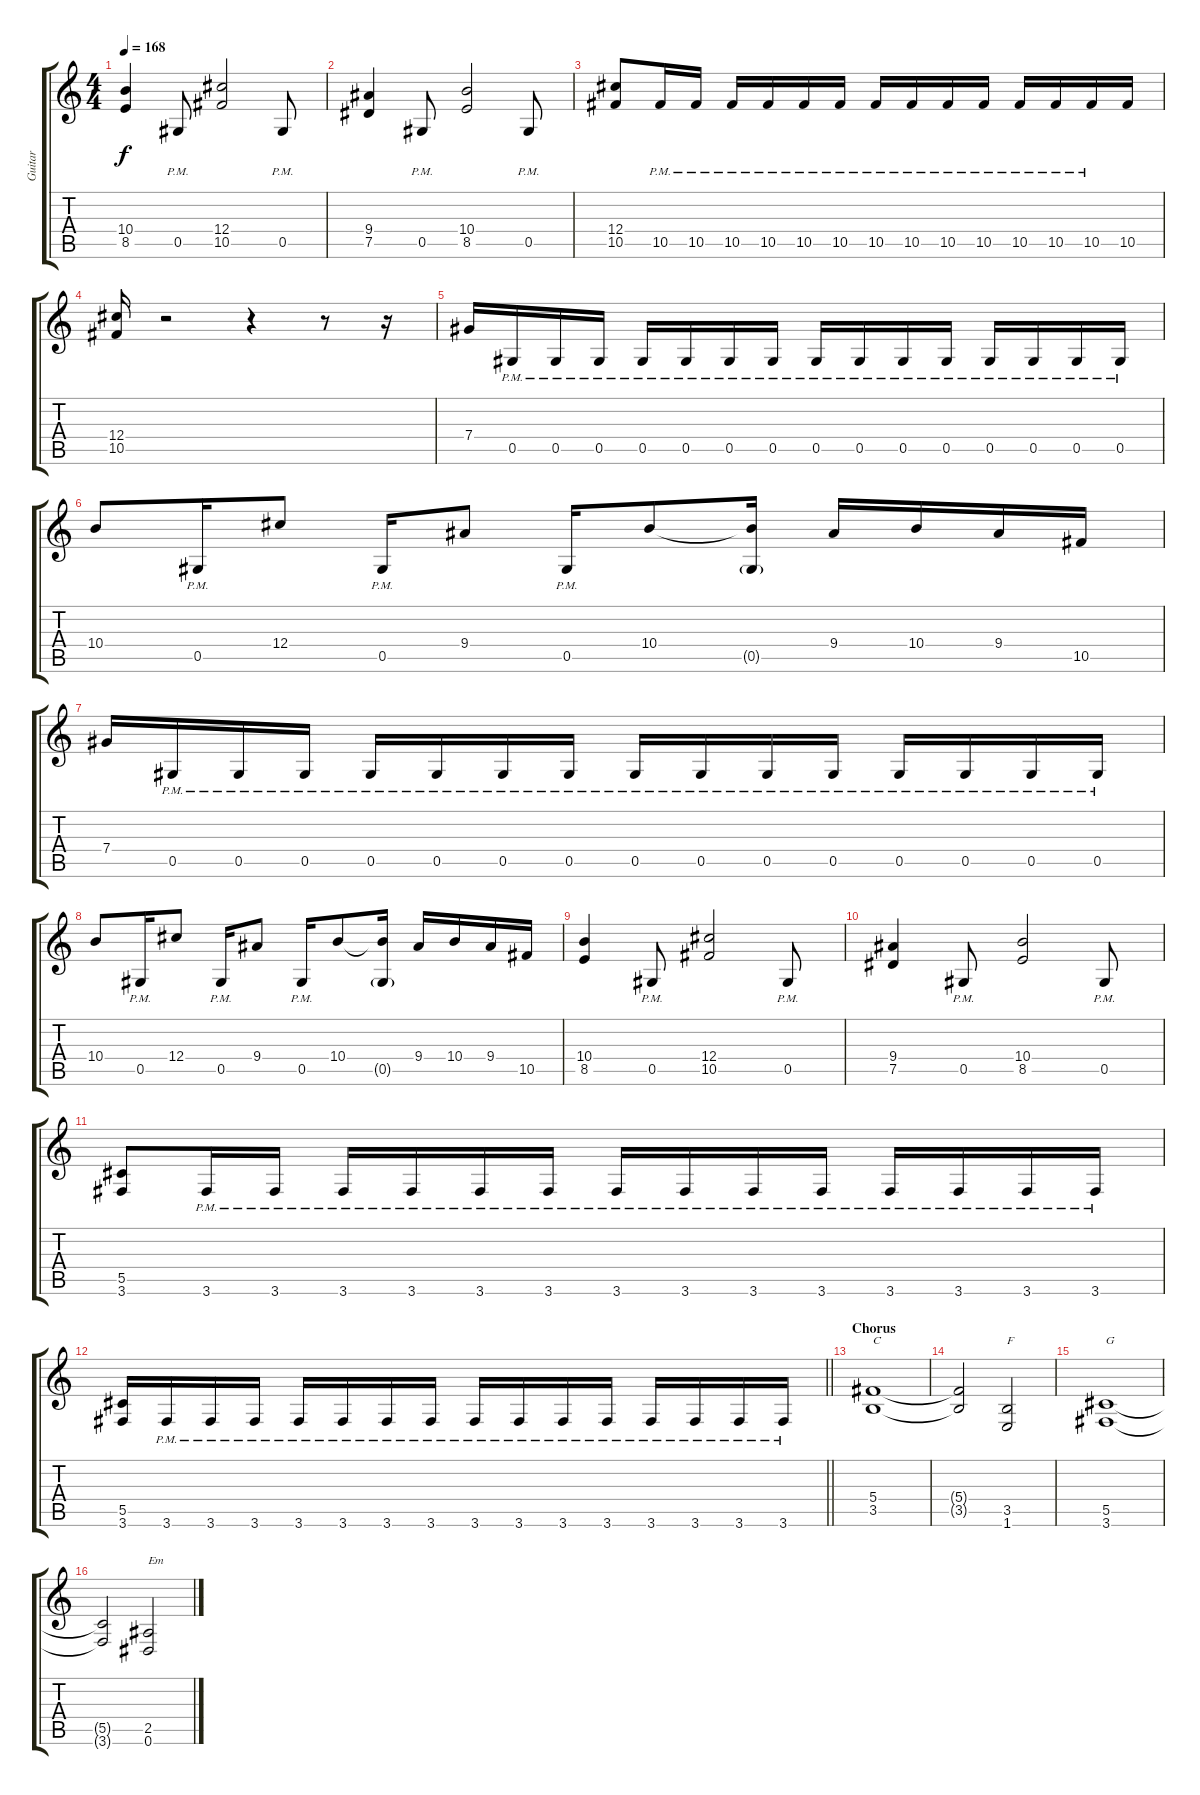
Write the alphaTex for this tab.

\track ("Guitar" "Guitar") {instrument distortionguitar}
\staff {score tabs}
\tuning (Eb4 Bb3 Gb3 Db3 Ab2 Eb2) {hide}
\ts (4 4)
\tempo 168
\clef g2
\ks aminor
(10.4 8.5).4{dy f} 0.5{pm}.8 (12.4 10.5).2 0.5{pm}.8 |
(9.4 7.5).4 0.5{pm}.8 (10.4 8.5).2 0.5{pm}.8 |
(12.4 10.5).8 10.5{pm}.16 10.5{pm}.16 10.5{pm}.16 10.5{pm}.16 10.5{pm}.16 10.5{pm}.16 10.5{pm}.16 10.5{pm}.16 10.5{pm}.16 10.5{pm}.16 10.5{pm}.16 10.5{pm}.16 10.5{pm}.16 10.5.16 |
(12.4 10.5).16 r.2 r.4 r.8 r.16 |
7.4.16 0.5{pm}.16 0.5{pm}.16 0.5{pm}.16 0.5{pm}.16 0.5{pm}.16 0.5{pm}.16 0.5{pm}.16 0.5{pm}.16 0.5{pm}.16 0.5{pm}.16 0.5{pm}.16 0.5{pm}.16 0.5{pm}.16 0.5{pm}.16 0.5{pm}.16 |
10.4.8 0.5{pm}.16 12.4.8 0.5{pm}.16 9.4.8 0.5{pm}.16 10.4.8 (10.4{t} 0.5{g}).16 9.4.16 10.4.16 9.4.16 10.5.16 |
7.4.16 0.5{pm}.16 0.5{pm}.16 0.5{pm}.16 0.5{pm}.16 0.5{pm}.16 0.5{pm}.16 0.5{pm}.16 0.5{pm}.16 0.5{pm}.16 0.5{pm}.16 0.5{pm}.16 0.5{pm}.16 0.5{pm}.16 0.5{pm}.16 0.5{pm}.16 |
10.4.8 0.5{pm}.16 12.4.8 0.5{pm}.16 9.4.8 0.5{pm}.16 10.4.8 (10.4{t} 0.5{g}).16 9.4.16 10.4.16 9.4.16 10.5.16 |
(10.4 8.5).4 0.5{pm}.8 (12.4 10.5).2 0.5{pm}.8 |
(9.4 7.5).4 0.5{pm}.8 (10.4 8.5).2 0.5{pm}.8 |
(5.5 3.6).8 3.6{pm}.16 3.6{pm}.16 3.6{pm}.16 3.6{pm}.16 3.6{pm}.16 3.6{pm}.16 3.6{pm}.16 3.6{pm}.16 3.6{pm}.16 3.6{pm}.16 3.6{pm}.16 3.6{pm}.16 3.6{pm}.16 3.6{pm}.16 |
\barLineRight lightlight
(5.5 3.6).16 3.6{pm}.16 3.6{pm}.16 3.6{pm}.16 3.6{pm}.16 3.6{pm}.16 3.6{pm}.16 3.6{pm}.16 3.6{pm}.16 3.6{pm}.16 3.6{pm}.16 3.6{pm}.16 3.6{pm}.16 3.6{pm}.16 3.6{pm}.16 3.6{pm}.16 |
\section ("" "Chorus")
(5.4 3.5).1{txt "C"} |
(5.4{t} 3.5{t}).2 (3.5 1.6).2{txt "F"} |
(5.5 3.6).1{txt "G"} |
(5.5{t} 3.6{t}).2 (2.5 0.6).2{txt "Em"}
